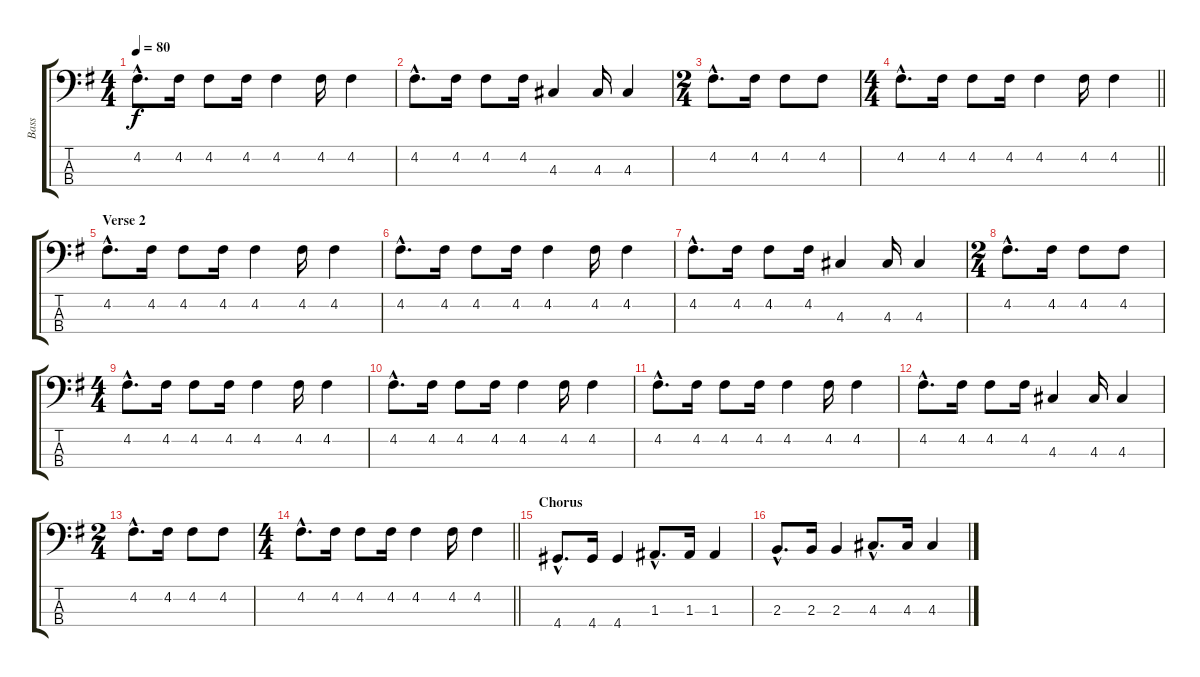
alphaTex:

\track ("Bass" "Bass") {instrument electricbassfinger}
\staff {score tabs}
\tuning (G2 D2 A1 E1) {hide}
\ts (4 4)
\tempo 80
\clef f4
\ks g
4.2{hac}.8{d dy f} 4.2.16 4.2.8 4.2.16 4.2.4 4.2.16 4.2.4 |
4.2{hac}.8{d} 4.2.16 4.2.8 4.2.16 4.3.4 4.3.16 4.3.4 |
\ts (2 4)
4.2{hac}.8{d} 4.2.16 4.2.8 4.2.8 |
\ts (4 4)
\barLineRight lightlight
4.2{hac}.8{d} 4.2.16 4.2.8 4.2.16 4.2.4 4.2.16 4.2.4 |
\section ("" "Verse 2")
4.2{hac}.8{d} 4.2.16 4.2.8 4.2.16 4.2.4 4.2.16 4.2.4 |
4.2{hac}.8{d} 4.2.16 4.2.8 4.2.16 4.2.4 4.2.16 4.2.4 |
4.2{hac}.8{d} 4.2.16 4.2.8 4.2.16 4.3.4 4.3.16 4.3.4 |
\ts (2 4)
4.2{hac}.8{d} 4.2.16 4.2.8 4.2.8 |
\ts (4 4)
4.2{hac}.8{d} 4.2.16 4.2.8 4.2.16 4.2.4 4.2.16 4.2.4 |
4.2{hac}.8{d} 4.2.16 4.2.8 4.2.16 4.2.4 4.2.16 4.2.4 |
4.2{hac}.8{d} 4.2.16 4.2.8 4.2.16 4.2.4 4.2.16 4.2.4 |
4.2{hac}.8{d} 4.2.16 4.2.8 4.2.16 4.3.4 4.3.16 4.3.4 |
\ts (2 4)
4.2{hac}.8{d} 4.2.16 4.2.8 4.2.8 |
\ts (4 4)
\barLineRight lightlight
4.2{hac}.8{d} 4.2.16 4.2.8 4.2.16 4.2.4 4.2.16 4.2.4 |
\section ("" "Chorus")
4.4{hac}.8{d} 4.4.16 4.4.4 1.3{hac}.8{d} 1.3.16 1.3.4 |
2.3{hac}.8{d} 2.3.16 2.3.4 4.3{hac}.8{d} 4.3.16 4.3.4
